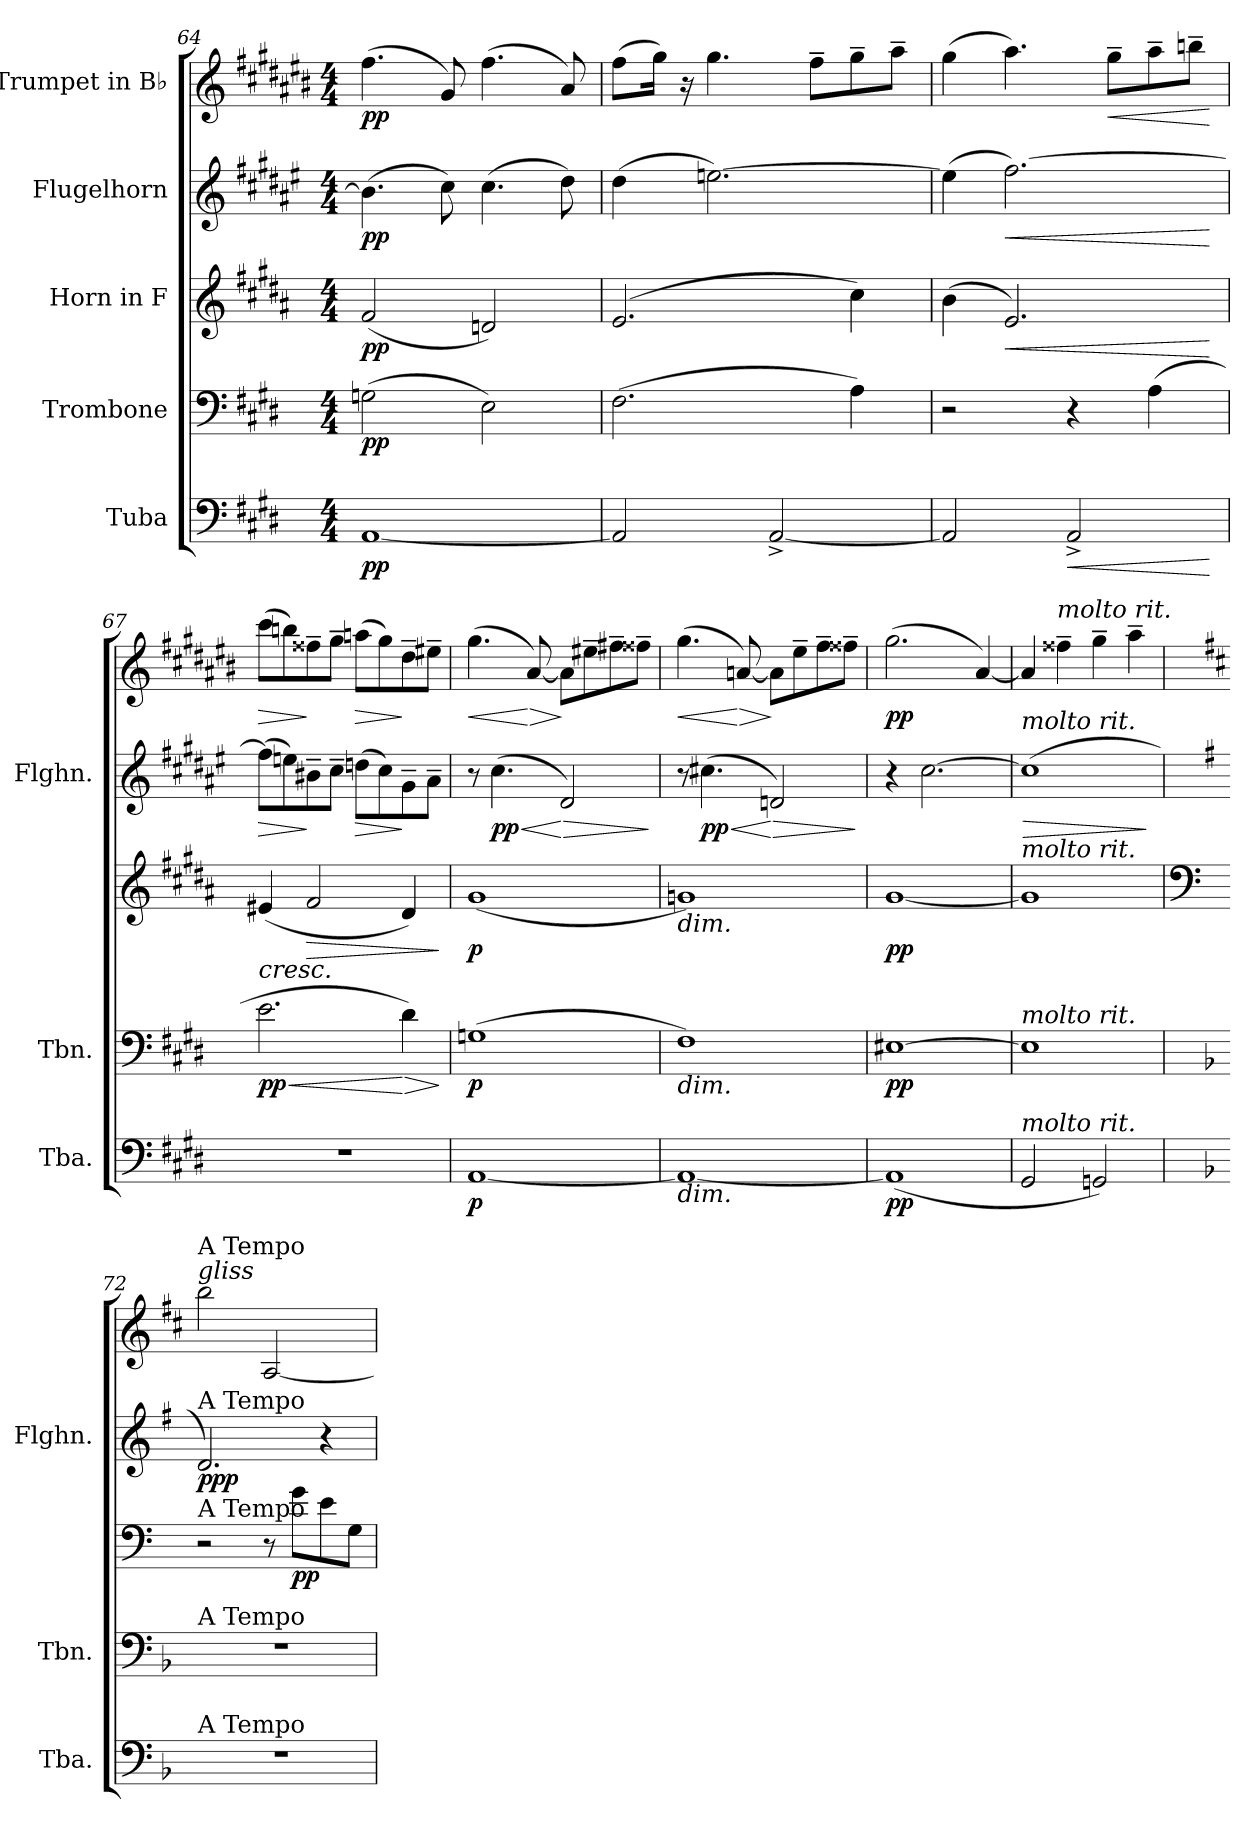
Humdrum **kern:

**kern	**dynam	**kern	**dynam	**kern	**dynam	**kern	**dynam	**kern	**dynam
*part5	*part5	*part4	*part4	*part3	*part3	*part2	*part2	*part1	*part1
*staff5	*staff5	*staff4	*staff4	*staff3	*staff3	*staff2	*staff2	*staff1	*staff1
*I"Tuba	*	*I"Trombone	*	*I"Horn in F	*	*I"Flugelhorn	*	*I"Trumpet in B♭	*
*I'Tba.	*	*I'Tbn.	*	*	*	*I'Flghn.	*	*	*
*clefF4	*	*clefF4	*	*clefG2	*	*clefG2	*	*clefG2	*
*	*	*	*	*ITrd4c7	*	*ITrd1c2	*	*ITrd-2c-3	*
*k[f#c#g#d#]	*	*k[f#c#g#d#]	*	*k[f#c#g#d#]	*	*k[f#c#g#d#]	*	*k[f#c#g#d#]	*
*M4/4	*	*M4/4	*	*M4/4	*	*M4/4	*	*M4/4	*
=64	=64	=64	=64	=64	=64	=64	=64	=64	=64
!	!LO:DY:b	!	!LO:DY:b	!	!LO:DY:b	!	!LO:DY:b	!	!LO:DY:b
[1AA	pp	(>2Gn\	pp	(>2B/	pp	(>4.a\]	pp	(>4.aa\	pp
.	.	.	.	.	.	8b\)	.	8b/)	.
.	.	2E\)	.	2Gn/)	.	(>4.b\	.	(>4.aa\	.
.	.	.	.	.	.	8cc#\)	.	8cc#/)	.
=65	=65	=65	=65	=65	=65	=65	=65	=65	=65
2AA/]	.	(>2.F#\	.	(>2.A/	.	(>4cc#\	.	(>8aa\L	.
.	.	.	.	.	.	.	.	16bb\Jk)	.
.	.	.	.	.	.	.	.	16r	.
.	.	.	.	.	.	[2.ddn\)	.	4.bb\	.
[2AA^/	.	.	.	.	.	.	.	.	.
.	.	.	.	.	.	.	.	8aa~\L	.
.	.	4A\)	.	4f#\)	.	.	.	8bb~\	.
.	.	.	.	.	.	.	.	8ccc#~\J	.
=66	=66	=66	=66	=66	=66	=66	=66	=66	=66
2AA/]	.	2r	.	(>4e\	.	(>4dd\]	.	(>4bb\	.
!	!	!	!	!	!LO:HP:b	!	!LO:HP:b	!	!
.	.	.	.	2.A/)	<	[2.ee\)	<	4.ccc#\)	.
!	!LO:HP:b	!	!	!	!	!	!	!	!
2AA^/	<	4r	.	.	.	.	.	.	.
!	!	!	!	!	!	!	!	!	!LO:HP:b
.	.	.	.	.	.	.	.	8bb~\L	<
.	.	(>4A\	.	.	.	.	.	8ccc#~\	.
.	.	.	.	.	.	.	.	8dddn~\J	.
.	[	.	.	.	[	.	[	.	[
=67	=67	=67	=67	=67	=67	=67	=67	=67	=67
!	!	!	!LO:HP:b	!	!LO:HP:b	!	!LO:HP:b	!	!LO:HP:b
!	!	!	!LO:DY:n=1:b	!	!	!	!	!	!
1r	.	2.e\	< pp	(>4A#X/	<	(>8ee\L]	>	(>8eee\L	>
.	.	.	.	.	.	8ddn\)	.	8dddn\)	.
!	!	!	!	!	!LO:HP:b	!	!	!	!
.	.	.	.	2B/	>	8a#X~\	]	8aa#X~\	]
.	.	.	.	.	.	8b~\J	.	8bb~\J	.
!	!	!	!	!	!	!	!LO:HP:b	!	!LO:HP:b
.	.	.	.	.	.	(>8ccn\L	>	(>8cccn\L	>
.	.	.	.	.	.	8b\)	.	8bb\)	.
!	!	!	!LO:HP:n=1:b	!	!	!	!	!	!
.	.	4d#\)	[ >	4G#/)	[	8f#~\	]	8ff#~\	]
.	.	.	.	.	.	8g#~\J	.	8gg#X~\J	.
.	.	.	]	.	]	.	.	.	.
=68	=68	=68	=68	=68	=68	=68	=68	=68	=68
!	!LO:DY:b	!	!LO:DY:b	!	!LO:DY:b	!	!	!	!LO:HP:b
[1AA	p	(>1Gn	p	(<1c#	p	8r	.	(>4.bb\	<
!	!	!	!	!	!	!	!LO:HP:b	!	!
!	!	!	!	!	!	!	!LO:DY:n=1:b	!	!
.	.	.	.	.	.	(>4.b\	< pp	.	.
!	!	!	!	!	!	!	!	!	!LO:HP:n=1:b
.	.	.	.	.	.	.	.	[8cc#/)	[ >
!	!	!	!	!	!	!	!LO:HP:n=1:b	!	!
.	.	.	.	.	.	2c#/)	[ >	8cc#\L]	]
.	.	.	.	.	.	.	.	8gg#X~\	.
.	.	.	.	.	.	.	.	8aan~\	.
.	.	.	.	.	.	.	.	8aa#X~\J	.
.	.	.	.	.	.	.	]	.	.
=69	=69	=69	=69	=69	=69	=69	=69	=69	=69
!	!	!	!	!LO:TX:b:i:t=dim.	!	!	!	!	!
!	!	!LO:TX:b:i:t=dim.	!	!	!	!	!	!	!
!LO:TX:b:i:t=dim.	!	!	!	!	!	!	!	!	!
!	!	!	!	!	!	!	!	!	!LO:HP:b
1AA_	.	1F#)	.	1cn)	.	8r	.	(>4.bb\	<
!	!	!	!	!	!	!	!LO:HP:b	!	!
!	!	!	!	!	!	!	!LO:DY:n=1:b	!	!
.	.	.	.	.	.	(>4.bn\	< pp	.	.
!	!	!	!	!	!	!	!	!	!LO:HP:n=1:b
.	.	.	.	.	.	.	.	[8ccn/)	[ >
!	!	!	!	!	!	!	!LO:HP:n=1:b	!	!
.	.	.	.	.	.	2cn/)	[ >	8cc\L]	]
.	.	.	.	.	.	.	.	8gg#~\	.
.	.	.	.	.	.	.	.	8aa~\	.
.	.	.	.	.	.	.	.	8aa#X~\J	.
.	.	.	.	.	.	.	]	.	.
=70	=70	=70	=70	=70	=70	=70	=70	=70	=70
!	!LO:DY:b	!	!LO:DY:b	!	!LO:DY:b	!	!	!	!LO:DY:b
(<1AA]	pp	[1E#X	pp	[1c#	pp	4r	.	(>2.bb\	pp
.	.	.	.	.	.	[2.b\	.	.	.
.	.	.	.	.	.	.	.	[4cc#/)	.
=71	=71	=71	=71	=71	=71	=71	=71	=71	=71
!	!	!	!	!	!	!LO:TX:a:i:t=molto rit.	!	!	!
!	!	!	!	!LO:TX:a:i:t=molto rit.	!	!	!	!	!
!	!	!LO:TX:a:i:t=molto rit.	!	!	!	!	!	!	!
!LO:TX:a:i:t=molto rit.	!	!	!	!	!	!	!	!	!
!	!	!	!	!	!	!	!LO:HP:b	!	!
2GG#/	.	1E#]	.	1c#]	.	(>1b]	>	4cc#/]	.
*	*	*	*	*	*	*	*	*MM36	*
!	!	!	!	!	!	!	!	!LO:TX:a:i:t=molto rit.	!
.	.	.	.	.	.	.	.	4aa#X~\	.
*	*	*	*	*	*	*	*	*MM32	*
2GGn/)	.	.	.	.	.	.	.	4bb~\	.
*	*	*	*	*	*	*	*	*MM28	*
.	.	.	.	.	.	.	.	4ccc#~\	.
.	.	.	.	.	.	.	]	.	.
!!LO:LB:g=z
=72	=72	=72	=72	=72	=72	=72	=72	=72	=72
!!LO:REH:place=s1:a:B:fs=14:t=3
*	*	*	*	*clefF4	*	*	*	*	*
*k[b-]	*	*k[b-]	*	*k[b-]	*	*k[b-]	*	*k[b-]	*
*	*	*	*	*	*	*	*	*MM42	*
!	!	!	!	!	!	!	!	!LO:TX:a:i:t=gliss	!
!	!	!	!	!	!	!	!	!LO:TX:a:t=A Tempo	!
!	!	!	!	!	!	!LO:TX:a:t=A Tempo	!	!	!
!	!	!	!	!LO:TX:a:t=A Tempo	!	!	!	!	!
!	!	!LO:TX:a:t=A Tempo	!	!	!	!	!	!	!
!LO:TX:a:t=A Tempo	!	!	!	!	!	!	!	!	!
!	!	!	!	!	!	!	!LO:DY:b	!	!
1r	.	1r	.	2r	.	2.c/)	ppp	2ddd\	.
.	.	.	.	8r	.	.	.	[2c/	.
!	!	!	!	!	!LO:DY:b	!	!	!	!
.	.	.	.	8c\L	pp	.	.	.	.
.	.	.	.	8A\	.	4r	.	.	.
.	.	.	.	8C\J	.	.	.	.	.
=	=	=	=	=	=	=	=	=	=
*-	*-	*-	*-	*-	*-	*-	*-	*-	*-
